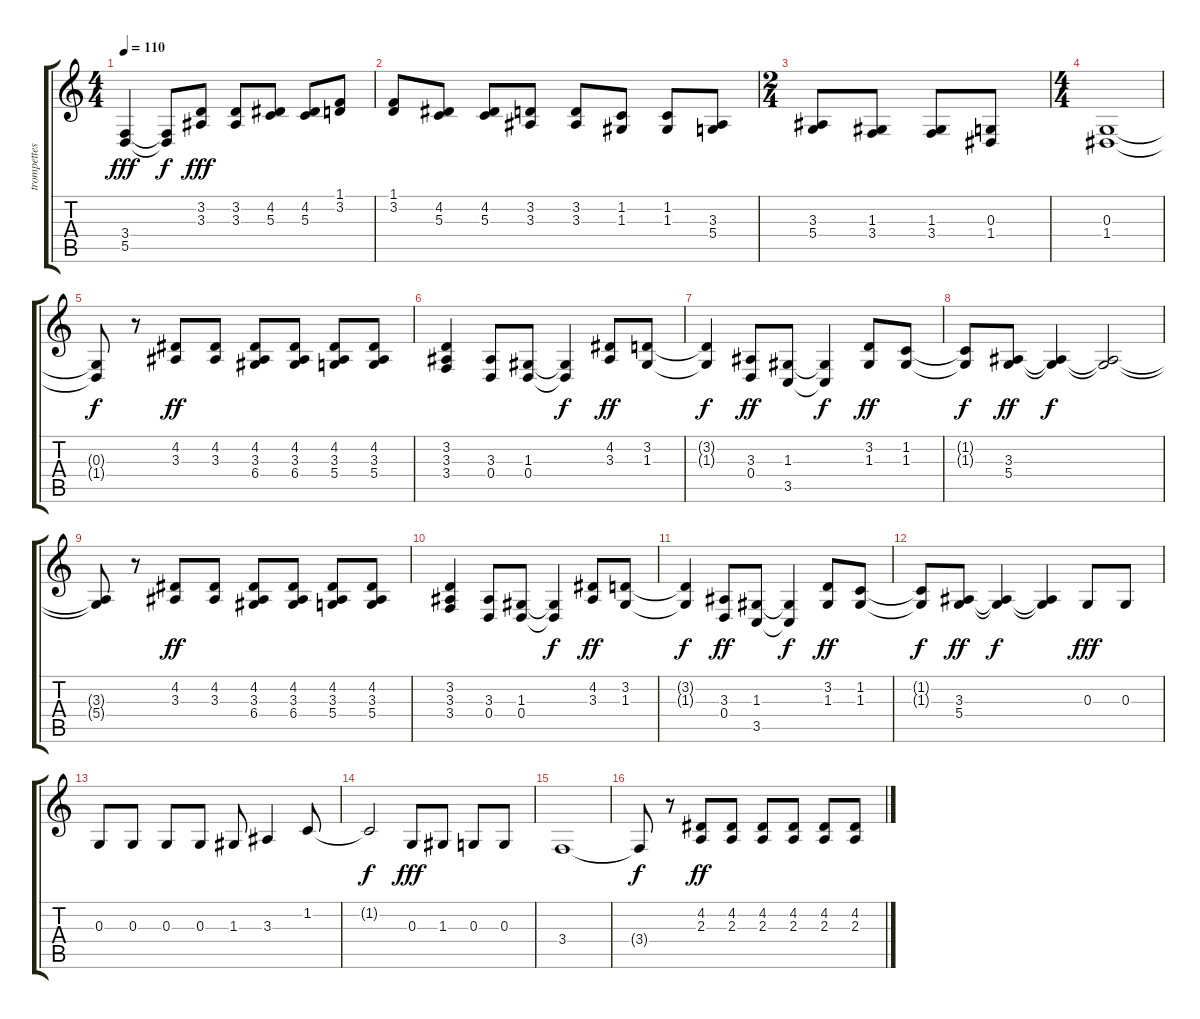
\track ("trompettes" "trompettes") {instrument trumpet}
\staff {score tabs}
\tuning (E4 B3 G3 D3 A2 E2) {hide}
\ts (4 4)
\tempo 110
\clef g2
\ks c
(3.4 5.5).4{dy fff} (3.4{t} 5.5{t}).8{dy f} (3.2 3.3).8{dy fff} (3.2 3.3).8 (4.2 5.3).8 (4.2 5.3).8 (1.1 3.2).8 |
(1.1 3.2).8 (4.2 5.3).8 (4.2 5.3).8 (3.2 3.3).8 (3.2 3.3).8 (1.2 1.3).8 (1.2 1.3).8 (3.3 5.4).8 |
\ts (2 4)
(3.3 5.4).8 (1.3 3.4).8 (1.3 3.4).8 (0.3 1.4).8 |
\ts (4 4)
(0.3 1.4).1 |
(0.3{t} 1.4{t}).8{dy f} r.8 (4.2 3.3).8{dy ff} (4.2 3.3).8 (4.2 3.3 6.4).8 (4.2 3.3 6.4).8 (4.2 3.3 5.4).8 (4.2 3.3 5.4).8 |
(3.2 3.3 3.4).4 (3.3 0.4).8 (1.3 0.4).8 (1.3{t} 0.4{t}).4{dy f} (4.2 3.3).8{dy ff} (3.2 1.3).8 |
(3.2{t} 1.3{t}).4{dy f} (3.3 0.4).8{dy ff} (1.3 3.5).8 (1.3{t} 3.5{t}).4{dy f} (3.2 1.3).8{dy ff} (1.2 1.3).8 |
(1.2{t} 1.3{t}).8{dy f} (3.3 5.4).8{dy ff} (3.3{t} 5.4{t}).4{dy f} (3.3{t} 5.4{t}).2 |
(3.3{t} 5.4{t}).8 r.8 (4.2 3.3).8{dy ff} (4.2 3.3).8 (4.2 3.3 6.4).8 (4.2 3.3 6.4).8 (4.2 3.3 5.4).8 (4.2 3.3 5.4).8 |
(3.2 3.3 3.4).4 (3.3 0.4).8 (1.3 0.4).8 (1.3{t} 0.4{t}).4{dy f} (4.2 3.3).8{dy ff} (3.2 1.3).8 |
(3.2{t} 1.3{t}).4{dy f} (3.3 0.4).8{dy ff} (1.3 3.5).8 (1.3{t} 3.5{t}).4{dy f} (3.2 1.3).8{dy ff} (1.2 1.3).8 |
(1.2{t} 1.3{t}).8{dy f} (3.3 5.4).8{dy ff} (3.3{t} 5.4{t}).4{dy f} (3.3{t} 5.4{t}).4 0.3.8{dy fff} 0.3.8 |
0.3.8 0.3.8 0.3.8 0.3.8 1.3.8 3.3.4 1.2.8 |
1.2{t}.2{dy f} 0.3.8{dy fff} 1.3.8 0.3.8 0.3.8 |
3.4.1 |
3.4{t}.8{dy f} r.8 (4.2 2.3).8{dy ff} (4.2 2.3).8 (4.2 2.3).8 (4.2 2.3).8 (4.2 2.3).8 (4.2 2.3).8
